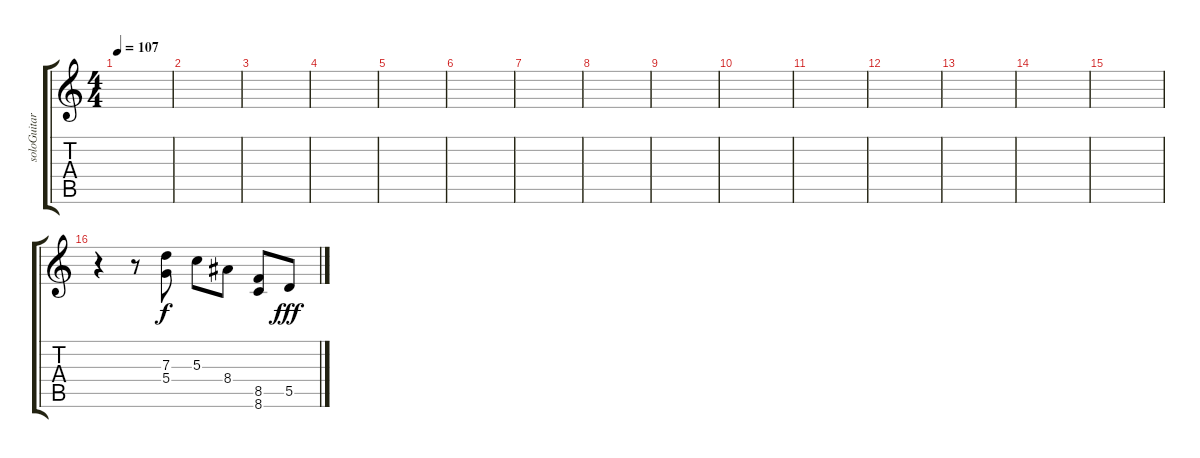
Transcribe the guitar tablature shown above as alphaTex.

\track ("soloGuitar" "soloGuitar") {instrument overdrivenguitar}
\staff {score tabs}
\tuning (E4 B3 G3 D3 A2 E2) {hide}
\ts (4 4)
\tempo 107
\clef g2
\ks c
|
|
|
|
|
|
|
|
|
|
|
|
|
|
|
r.4 r.8 (7.3 5.4).8 5.3.8 8.4.8{dy f} (8.5 8.6).8 5.5.8{dy fff}
